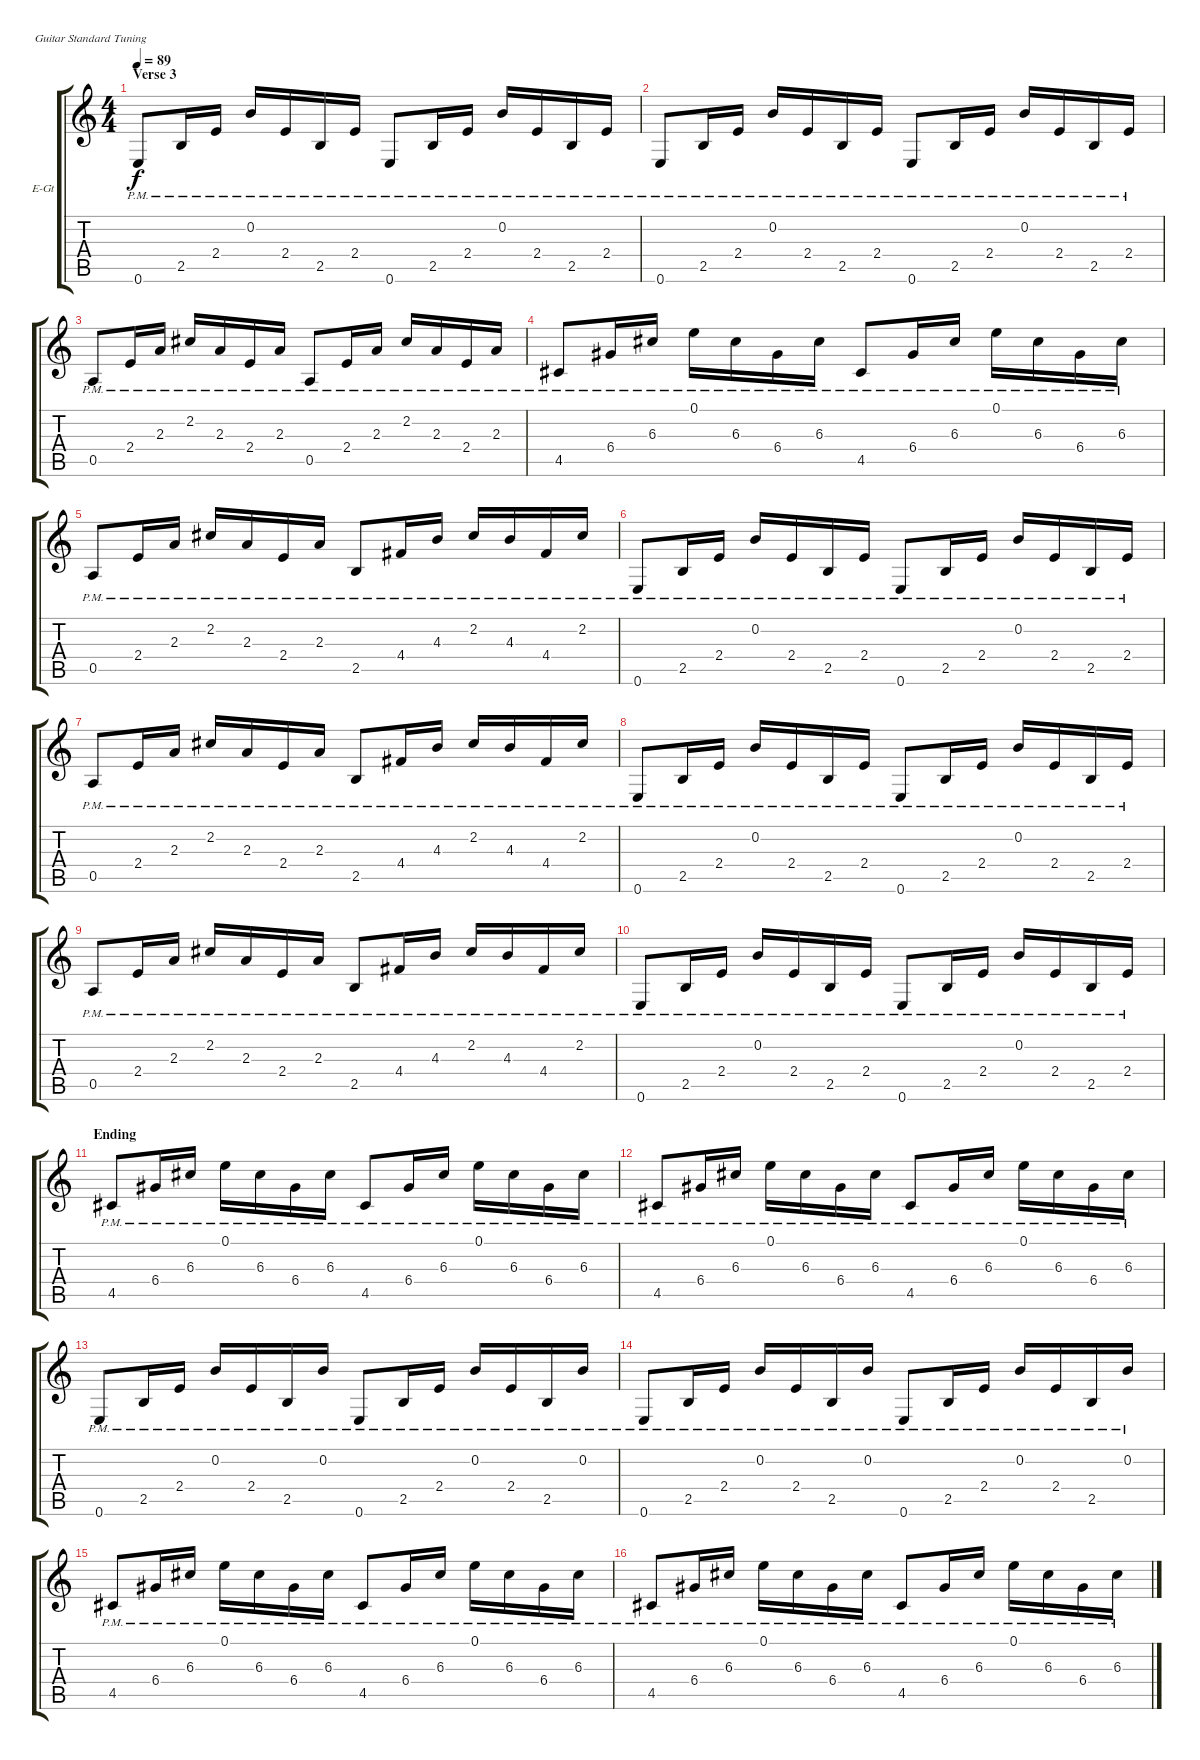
\bracketExtendMode groupsimilarinstruments
\firstSystemTrackNameOrientation horizontal
\otherSystemsTrackNameOrientation horizontal
\track ("Guitar" "E-Gt") {instrument electricguitarmuted}
\staff {score tabs}
\tuning (E4 B3 G3 D3 A2 E2)
\ts (4 4)
\section ("" "Verse 3")
\tempo 89
\clef g2
\ks c
0.6{pm}.8{dy f} 2.5{pm}.16 2.4{pm}.16 0.2{pm}.16 2.4{pm}.16 2.5{pm}.16 2.4{pm}.16 0.6{pm}.8 2.5{pm}.16 2.4{pm}.16 0.2{pm}.16 2.4{pm}.16 2.5{pm}.16 2.4{pm}.16 |
0.6{pm}.8 2.5{pm}.16 2.4{pm}.16 0.2{pm}.16 2.4{pm}.16 2.5{pm}.16 2.4{pm}.16 0.6{pm}.8 2.5{pm}.16 2.4{pm}.16 0.2{pm}.16 2.4{pm}.16 2.5{pm}.16 2.4{pm}.16 |
0.5{pm}.8 2.4{pm}.16 2.3{pm}.16 2.2{pm}.16 2.3{pm}.16 2.4{pm}.16 2.3{pm}.16 0.5{pm}.8 2.4{pm}.16 2.3{pm}.16 2.2{pm}.16 2.3{pm}.16 2.4{pm}.16 2.3{pm}.16 |
4.5{pm}.8 6.4{pm}.16 6.3{pm}.16 0.1{pm}.16 6.3{pm}.16 6.4{pm}.16 6.3{pm}.16 4.5{pm}.8 6.4{pm}.16 6.3{pm}.16 0.1{pm}.16 6.3{pm}.16 6.4{pm}.16 6.3{pm}.16 |
0.5{pm}.8 2.4{pm}.16 2.3{pm}.16 2.2{pm}.16 2.3{pm}.16 2.4{pm}.16 2.3{pm}.16 2.5{pm}.8 4.4{pm}.16 4.3{pm}.16 2.2{pm}.16 4.3{pm}.16 4.4{pm}.16 2.2{pm}.16 |
0.6{pm}.8 2.5{pm}.16 2.4{pm}.16 0.2{pm}.16 2.4{pm}.16 2.5{pm}.16 2.4{pm}.16 0.6{pm}.8 2.5{pm}.16 2.4{pm}.16 0.2{pm}.16 2.4{pm}.16 2.5{pm}.16 2.4{pm}.16 |
0.5{pm}.8 2.4{pm}.16 2.3{pm}.16 2.2{pm}.16 2.3{pm}.16 2.4{pm}.16 2.3{pm}.16 2.5{pm}.8 4.4{pm}.16 4.3{pm}.16 2.2{pm}.16 4.3{pm}.16 4.4{pm}.16 2.2{pm}.16 |
0.6{pm}.8 2.5{pm}.16 2.4{pm}.16 0.2{pm}.16 2.4{pm}.16 2.5{pm}.16 2.4{pm}.16 0.6{pm}.8 2.5{pm}.16 2.4{pm}.16 0.2{pm}.16 2.4{pm}.16 2.5{pm}.16 2.4{pm}.16 |
0.5{pm}.8 2.4{pm}.16 2.3{pm}.16 2.2{pm}.16 2.3{pm}.16 2.4{pm}.16 2.3{pm}.16 2.5{pm}.8 4.4{pm}.16 4.3{pm}.16 2.2{pm}.16 4.3{pm}.16 4.4{pm}.16 2.2{pm}.16 |
0.6{pm}.8 2.5{pm}.16 2.4{pm}.16 0.2{pm}.16 2.4{pm}.16 2.5{pm}.16 2.4{pm}.16 0.6{pm}.8 2.5{pm}.16 2.4{pm}.16 0.2{pm}.16 2.4{pm}.16 2.5{pm}.16 2.4{pm}.16 |
\section ("" "Ending")
4.5{pm}.8 6.4{pm}.16 6.3{pm}.16 0.1{pm}.16 6.3{pm}.16 6.4{pm}.16 6.3{pm}.16 4.5{pm}.8 6.4{pm}.16 6.3{pm}.16 0.1{pm}.16 6.3{pm}.16 6.4{pm}.16 6.3{pm}.16 |
4.5{pm}.8 6.4{pm}.16 6.3{pm}.16 0.1{pm}.16 6.3{pm}.16 6.4{pm}.16 6.3{pm}.16 4.5{pm}.8 6.4{pm}.16 6.3{pm}.16 0.1{pm}.16 6.3{pm}.16 6.4{pm}.16 6.3{pm}.16 |
0.6{pm}.8 2.5{pm}.16 2.4{pm}.16 0.2{pm}.16 2.4{pm}.16 2.5{pm}.16 0.2{pm}.16 0.6{pm}.8 2.5{pm}.16 2.4{pm}.16 0.2{pm}.16 2.4{pm}.16 2.5{pm}.16 0.2{pm}.16 |
0.6{pm}.8 2.5{pm}.16 2.4{pm}.16 0.2{pm}.16 2.4{pm}.16 2.5{pm}.16 0.2{pm}.16 0.6{pm}.8 2.5{pm}.16 2.4{pm}.16 0.2{pm}.16 2.4{pm}.16 2.5{pm}.16 0.2{pm}.16 |
4.5{pm}.8 6.4{pm}.16 6.3{pm}.16 0.1{pm}.16 6.3{pm}.16 6.4{pm}.16 6.3{pm}.16 4.5{pm}.8 6.4{pm}.16 6.3{pm}.16 0.1{pm}.16 6.3{pm}.16 6.4{pm}.16 6.3{pm}.16 |
4.5{pm}.8 6.4{pm}.16 6.3{pm}.16 0.1{pm}.16 6.3{pm}.16 6.4{pm}.16 6.3{pm}.16 4.5{pm}.8 6.4{pm}.16 6.3{pm}.16 0.1{pm}.16 6.3{pm}.16 6.4{pm}.16 6.3{pm}.16
